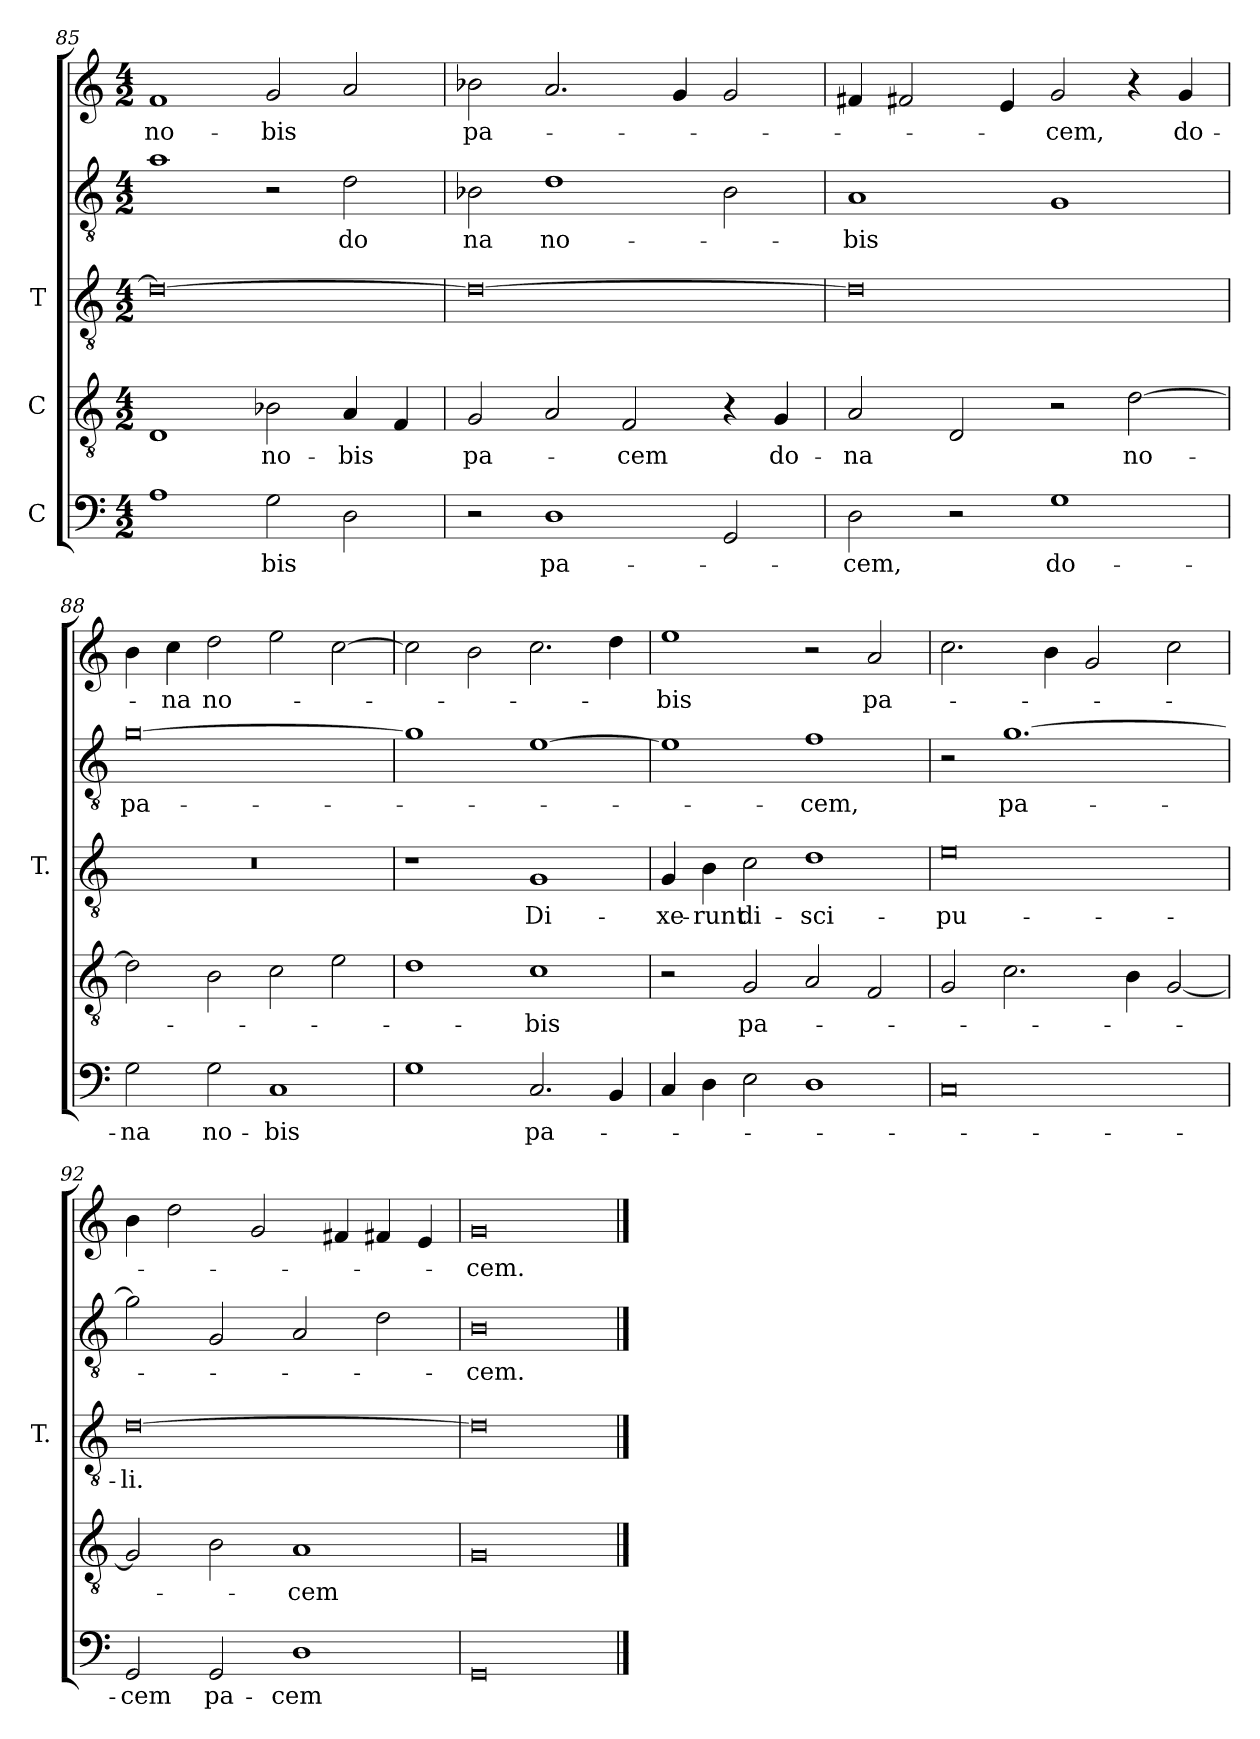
**kern	**text	**kern	**text	**kern	**text	**kern	**text	**kern	**text
*part5	*part5	*part4	*part4	*part3	*part3	*part2	*part2	*part1	*part1
*staff5	*staff5	*staff4	*staff4	*staff3	*staff3	*staff2	*staff2	*staff1	*staff1
*I"C	*	*I"C	*	*I"T	*	*	*	*	*
*	*	*	*	*I'T.	*	*	*	*	*
*clefF4	*	*clefGv2	*	*clefGv2	*	*clefGv2	*	*clefG2	*
*	*	*ITrd7c12	*	*ITrd7c12	*	*ITrd7c12	*	*	*
*k[]	*	*k[]	*	*k[]	*	*k[]	*	*k[]	*
*C:	*	*C:	*	*C:	*	*C:	*	*C:	*
*M4/2	*	*M4/2	*	*M4/2	*	*M4/2	*	*M4/2	*
=85	=85	=85	=85	=85	=85	=85	=85	=85	=85
1A/	.	1DD/	.	0D\_	.	1A/	.	1f/	no-
2G\	-bis	2BB-X\	no-	.	.	2r	.	2g/	-bis
2D\	.	4AA/	-bis	.	.	2D\	do	2a/	.
.	.	4FF/	.	.	.	.	.	.	.
=86	=86	=86	=86	=86	=86	=86	=86	=86	=86
2r	.	2GG/	pa-	0D\_	.	2BB-X\	na	2b-X\	pa-
1D\	pa-	2AA/	.	.	.	1D/	no-	2.a/	.
.	.	2FF/	-cem	.	.	.	.	.	.
.	.	.	.	.	.	.	.	4g/	.
2GG/	.	4r	.	.	.	2BB-\	.	2g/	.
.	.	4GG/	do-	.	.	.	.	.	.
!!LO:LB:g=z
=87	=87	=87	=87	=87	=87	=87	=87	=87	=87
2D\	-cem,	2AA/	-na	0D/]	.	1AA/	-bis	4f#X/	.
.	.	.	.	.	.	.	.	2f#X/	.
2r	.	2DD/	.	.	.	.	.	.	.
.	.	.	.	.	.	.	.	4e/	.
1G/	do-	2r	.	.	.	1GG/	.	2g/	-cem,
.	.	[2D\	no-	.	.	.	.	4r	.
.	.	.	.	.	.	.	.	4g/	do-
=88	=88	=88	=88	=88	=88	=88	=88	=88	=88
2G\	-na	2D\]	.	0r	.	[0G\	pa-	4b\	.
.	.	.	.	.	.	.	.	4cc\	-na
2G\	no-	2BB\	.	.	.	.	.	2dd\	no-
1C/	-bis	2C\	.	.	.	.	.	2ee\	.
.	.	2E\	.	.	.	.	.	[2cc\	.
=89	=89	=89	=89	=89	=89	=89	=89	=89	=89
1G/	.	1D/	.	1r	.	1G/]	.	2cc\]	.
.	.	.	.	.	.	.	.	2b\	.
2.C/	pa-	1C/	-bis	1GG/	Di-	[1E\	.	2.cc\	.
4BB/	.	.	.	.	.	.	.	4dd\	.
!!LO:LB:g=z
=90	=90	=90	=90	=90	=90	=90	=90	=90	=90
4C/	.	2r	.	4GG/	-xe-	1E/]	.	1ee/	-bis
4D\	.	.	.	4BB\	-runt	.	.	.	.
2E\	.	2GG/	pa-	2C\	di-	.	.	.	.
1D\	.	2AA/	.	1D/	-sci-	1F/	-cem,	2r	.
.	.	2FF/	.	.	.	.	.	2a/	pa-
=91	=91	=91	=91	=91	=91	=91	=91	=91	=91
0C/	.	2GG/	.	0E/	-pu-	2r	.	2.cc\	.
.	.	2.C\	.	.	.	[1.G\	pa-	.	.
.	.	.	.	.	.	.	.	4b\	.
.	.	.	.	.	.	.	.	2g/	.
.	.	4BB\	.	.	.	.	.	.	.
.	.	[2GG/	.	.	.	.	.	2cc\	.
=92	=92	=92	=92	=92	=92	=92	=92	=92	=92
2GG/	-cem	2GG/]	.	[0D\	-li.	2G\]	.	4b\	.
.	.	.	.	.	.	.	.	2dd\	.
2GG/	pa-	2BB\	.	.	.	2GG/	.	.	.
.	.	.	.	.	.	.	.	2g/	.
1D\	-cem	1AA/	-cem	.	.	2AA/	.	.	.
.	.	.	.	.	.	.	.	4f#X/	.
.	.	.	.	.	.	2D\	.	4f#X/	.
.	.	.	.	.	.	.	.	4e/	.
=93	=93	=93	=93	=93	=93	=93	=93	=93	=93
0GG/	.	0GG/	.	0D/]	.	0BB\	-cem.	0g/	-cem.
==	==	==	==	==	==	==	==	==	==
*-	*-	*-	*-	*-	*-	*-	*-	*-	*-
